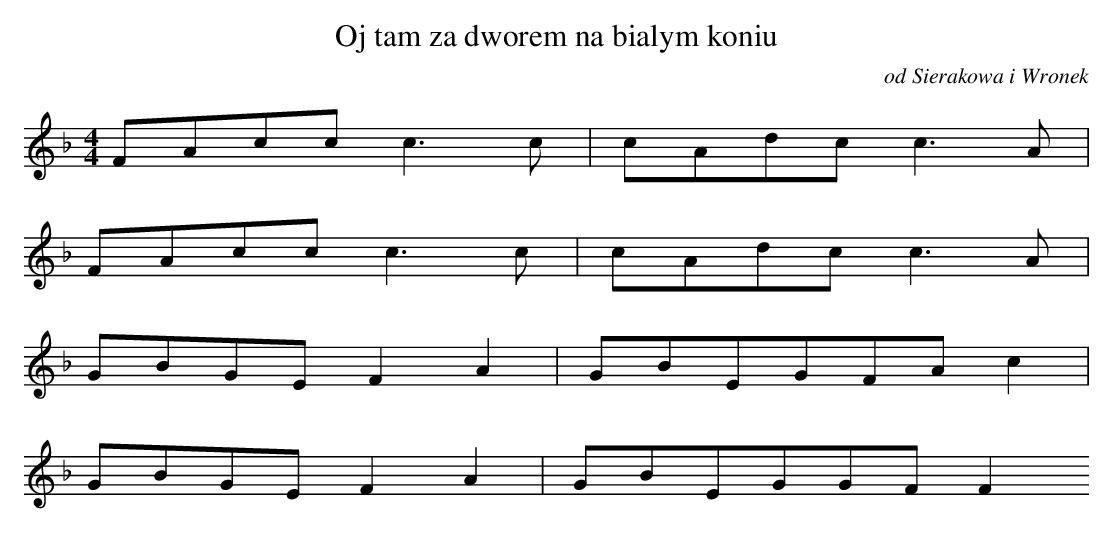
X:1
T: Oj tam za dworem na bialym koniu
O: od Sierakowa i Wronek
M: 4/4
L: 1/8
K: F
FAccc3c | cAdcc3A |
FAccc3c | cAdcc3A |
GBGEF2A2 | GBEGFAc2 |
GBGEF2A2 | GBEGGFF2
